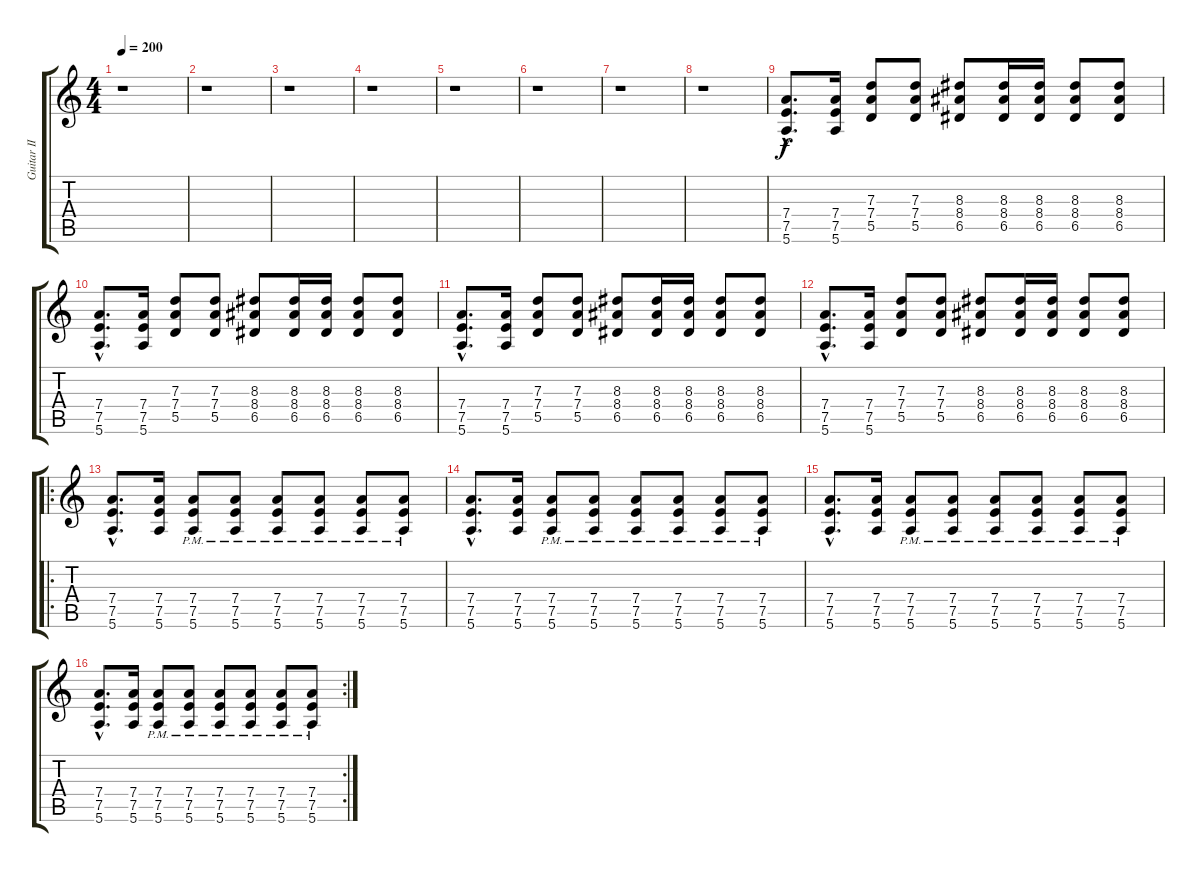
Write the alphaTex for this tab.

\track ("Guitar II" "Guitar II") {instrument distortionguitar}
\staff {score tabs}
\tuning (E4 B3 G3 D3 A2 E2) {hide}
\ts (4 4)
\tempo 200
\clef g2
\ks c
r.1{dy f instrument distortionguitar} |
r.1 |
r.1 |
r.1 |
r.1 |
r.1 |
r.1 |
r.1 |
(7.4{hac} 7.5{hac} 5.6{hac}).8{d} (7.4 7.5 5.6).16 (7.3 7.4 5.5).8 (7.3 7.4 5.5).8 (8.3 8.4 6.5).8 (8.3 8.4 6.5).16 (8.3 8.4 6.5).16 (8.3 8.4 6.5).8 (8.3 8.4 6.5).8 |
(7.4{hac} 7.5{hac} 5.6{hac}).8{d} (7.4 7.5 5.6).16 (7.3 7.4 5.5).8 (7.3 7.4 5.5).8 (8.3 8.4 6.5).8 (8.3 8.4 6.5).16 (8.3 8.4 6.5).16 (8.3 8.4 6.5).8 (8.3 8.4 6.5).8 |
(7.4{hac} 7.5{hac} 5.6{hac}).8{d} (7.4 7.5 5.6).16 (7.3 7.4 5.5).8 (7.3 7.4 5.5).8 (8.3 8.4 6.5).8 (8.3 8.4 6.5).16 (8.3 8.4 6.5).16 (8.3 8.4 6.5).8 (8.3 8.4 6.5).8 |
(7.4{hac} 7.5{hac} 5.6{hac}).8{d} (7.4 7.5 5.6).16 (7.3 7.4 5.5).8 (7.3 7.4 5.5).8 (8.3 8.4 6.5).8 (8.3 8.4 6.5).16 (8.3 8.4 6.5).16 (8.3 8.4 6.5).8 (8.3 8.4 6.5).8 |
\ro
(7.4{hac} 7.5{hac} 5.6{hac}).8{d} (7.4 7.5 5.6).16 (7.4{pm} 7.5{pm} 5.6{pm}).8 (7.4{pm} 7.5{pm} 5.6{pm}).8 (7.4{pm} 7.5{pm} 5.6{pm}).8 (7.4{pm} 7.5{pm} 5.6{pm}).8 (7.4{pm} 7.5{pm} 5.6{pm}).8 (7.4{pm} 7.5{pm} 5.6{pm}).8 |
(7.4{hac} 7.5{hac} 5.6{hac}).8{d} (7.4 7.5 5.6).16 (7.4{pm} 7.5{pm} 5.6{pm}).8 (7.4{pm} 7.5{pm} 5.6{pm}).8 (7.4{pm} 7.5{pm} 5.6{pm}).8 (7.4{pm} 7.5{pm} 5.6{pm}).8 (7.4{pm} 7.5{pm} 5.6{pm}).8 (7.4{pm} 7.5{pm} 5.6{pm}).8 |
(7.4{hac} 7.5{hac} 5.6{hac}).8{d} (7.4 7.5 5.6).16 (7.4{pm} 7.5{pm} 5.6{pm}).8 (7.4{pm} 7.5{pm} 5.6{pm}).8 (7.4{pm} 7.5{pm} 5.6{pm}).8 (7.4{pm} 7.5{pm} 5.6{pm}).8 (7.4{pm} 7.5{pm} 5.6{pm}).8 (7.4{pm} 7.5{pm} 5.6{pm}).8 |
\rc 2
(7.4{hac} 7.5{hac} 5.6{hac}).8{d} (7.4 7.5 5.6).16 (7.4{pm} 7.5{pm} 5.6{pm}).8 (7.4{pm} 7.5{pm} 5.6{pm}).8 (7.4{pm} 7.5{pm} 5.6{pm}).8 (7.4{pm} 7.5{pm} 5.6{pm}).8 (7.4{pm} 7.5{pm} 5.6{pm}).8 (7.4{pm} 7.5{pm} 5.6{pm}).8
